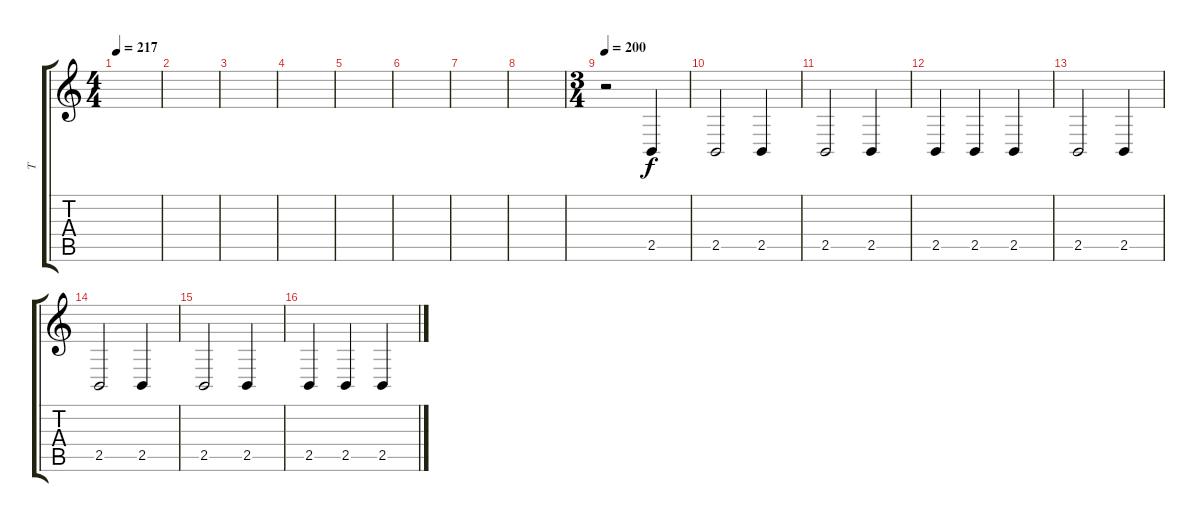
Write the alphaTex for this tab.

\track ("T" "T") {instrument taikodrum}
\staff {score tabs}
\tuning (E4 B3 G3 D3 A2 E2) {hide}
\ts (4 4)
\tempo 217
\clef g2
\ks c
|
|
|
|
|
|
|
|
\ts (3 4)
\tempo 200
r.2 2.5.4 |
2.5.2 2.5.4 |
2.5.2 2.5.4 |
2.5.4 2.5.4 2.5.4 |
2.5.2 2.5.4 |
2.5.2 2.5.4 |
2.5.2 2.5.4 |
2.5.4 2.5.4 2.5.4
